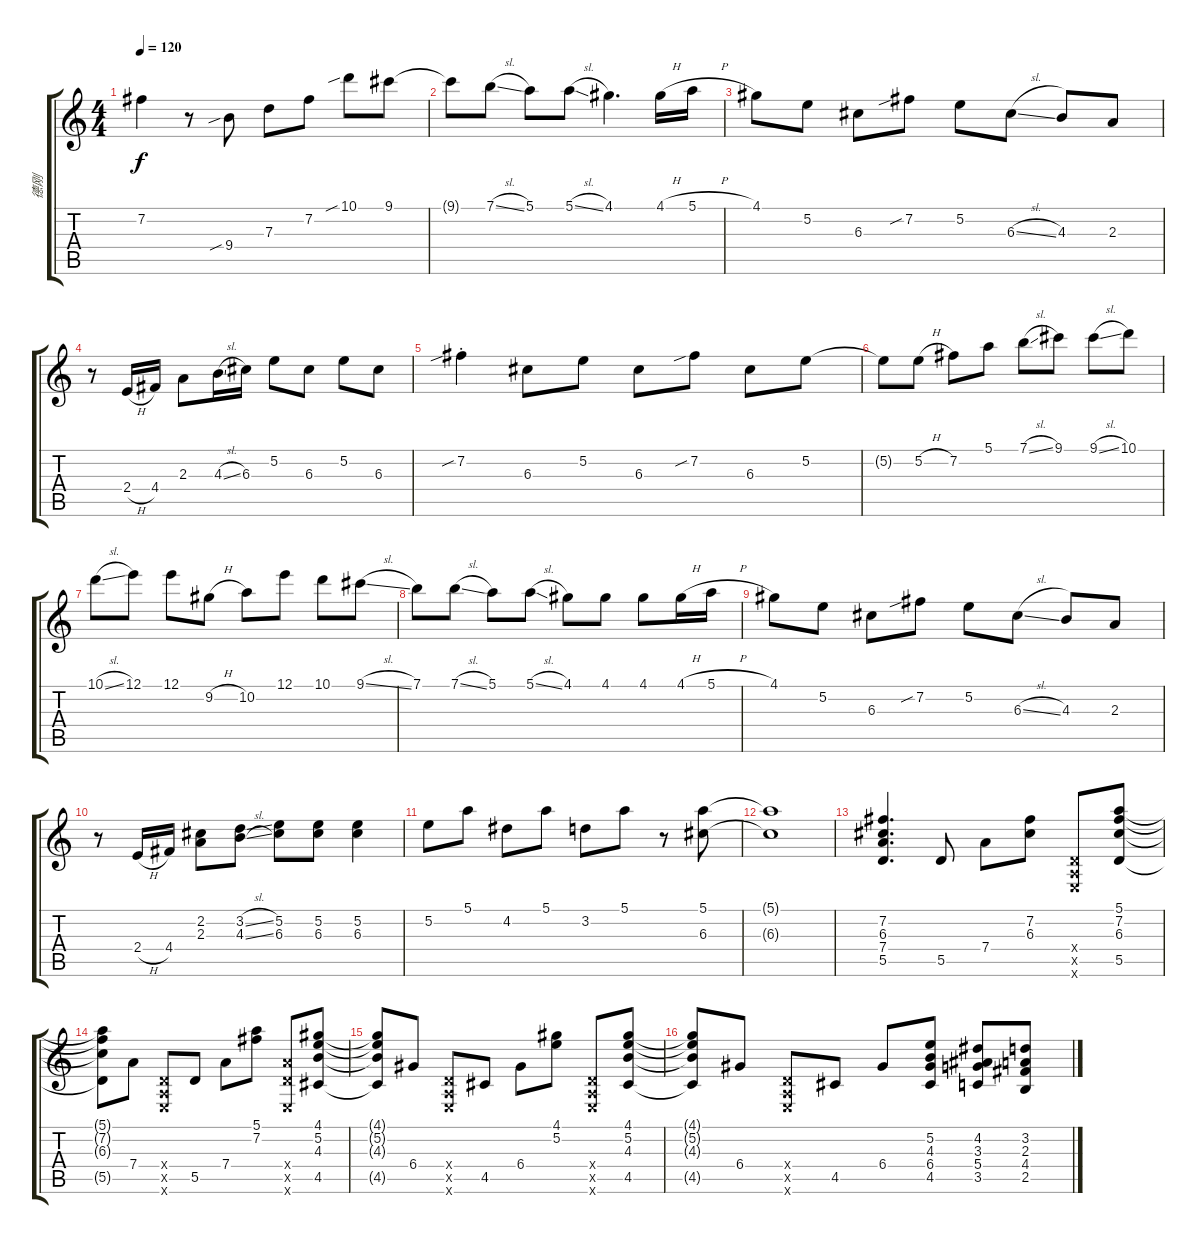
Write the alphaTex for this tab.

\track ("德刚" "德刚") {instrument acousticguitarsteel}
\staff {score tabs}
\tuning (E4 B3 G3 D3 A2 E2) {hide}
\ts (4 4)
\tempo 120
\clef g2
\ks c
7.2.4{dy f} r.8 9.4{sib}.8 7.3.8 7.2.8 10.1{sib}.8 9.1.8 |
9.1{t}.8 7.1{sl}.8 5.1.8 5.1{sl}.8 4.1.4{d} 4.1{h}.16 5.1{h}.16 |
4.1.8 5.2.8 6.3.8 7.2{sib}.8 5.2.8 6.3{sl}.8 4.3.8 2.3.8 |
r.8 2.4{h}.16 4.4.16 2.3.8 4.3{sl}.16 6.3.16 5.2.8 6.3.8 5.2.8 6.3.8 |
7.2{sib st}.4 6.3.8 5.2.8 6.3.8 7.2{sib}.8 6.3.8 5.2.8 |
5.2{t}.8 5.2{h}.8 7.2.8 5.1.8 7.1{sl}.8 9.1.8 9.1{sl}.8 10.1.8 |
10.1{sl}.8 12.1.8 12.1.8 9.2{h}.8 10.2.8 12.1.8 10.1.8 9.1{sl}.8 |
7.1.8 7.1{sl}.8 5.1.8 5.1{sl}.8 4.1.8 4.1.8 4.1.8 4.1{h}.16 5.1{h}.16 |
4.1.8 5.2.8 6.3.8 7.2{sib}.8 5.2.8 6.3{sl}.8 4.3.8 2.3.8 |
r.8 2.4{h}.16 4.4.16 (2.2 2.3).8 (3.2{sl} 4.3{sl}).8 (5.2 6.3).8 (5.2 6.3).8 (5.2 6.3).4 |
5.2.8 5.1.8 4.2.8 5.1.8 3.2.8 5.1.8 r.8 (5.1 6.3).8 |
(5.1{t} 6.3{t}).1 |
(7.2 6.3 7.4 5.5).4{d} 5.5.8 7.4.8 (7.2 6.3).8 (0.4{x} 0.5{x} 0.6{x}).8 (5.1 7.2 6.3 5.5).8 |
(5.1{t} 7.2{t} 6.3{t} 5.5{t}).8 7.4.8 (0.4{x} 0.5{x} 0.6{x}).8 5.5.8 7.4.8 (5.1 7.2).8 (7.4{x} 5.5{x} 0.6{x}).8 (4.1 5.2 4.3 4.5).8 |
(4.1{t} 5.2{t} 4.3{t} 4.5{t}).8 6.4.8 (0.4{x} 0.5{x} 0.6{x}).8 4.5.8 6.4.8 (4.1 5.2).8 (0.4{x} 0.5{x} 0.6{x}).8 (4.1 5.2 4.3 4.5).8 |
(4.1{t} 5.2{t} 4.3{t} 4.5{t}).8 6.4.8 (0.4{x} 0.5{x} 0.6{x}).8 4.5.8 6.4.8 (5.2 4.3 6.4 4.5).8 (4.2 3.3 5.4 3.5).8 (3.2 2.3 4.4 2.5).8
